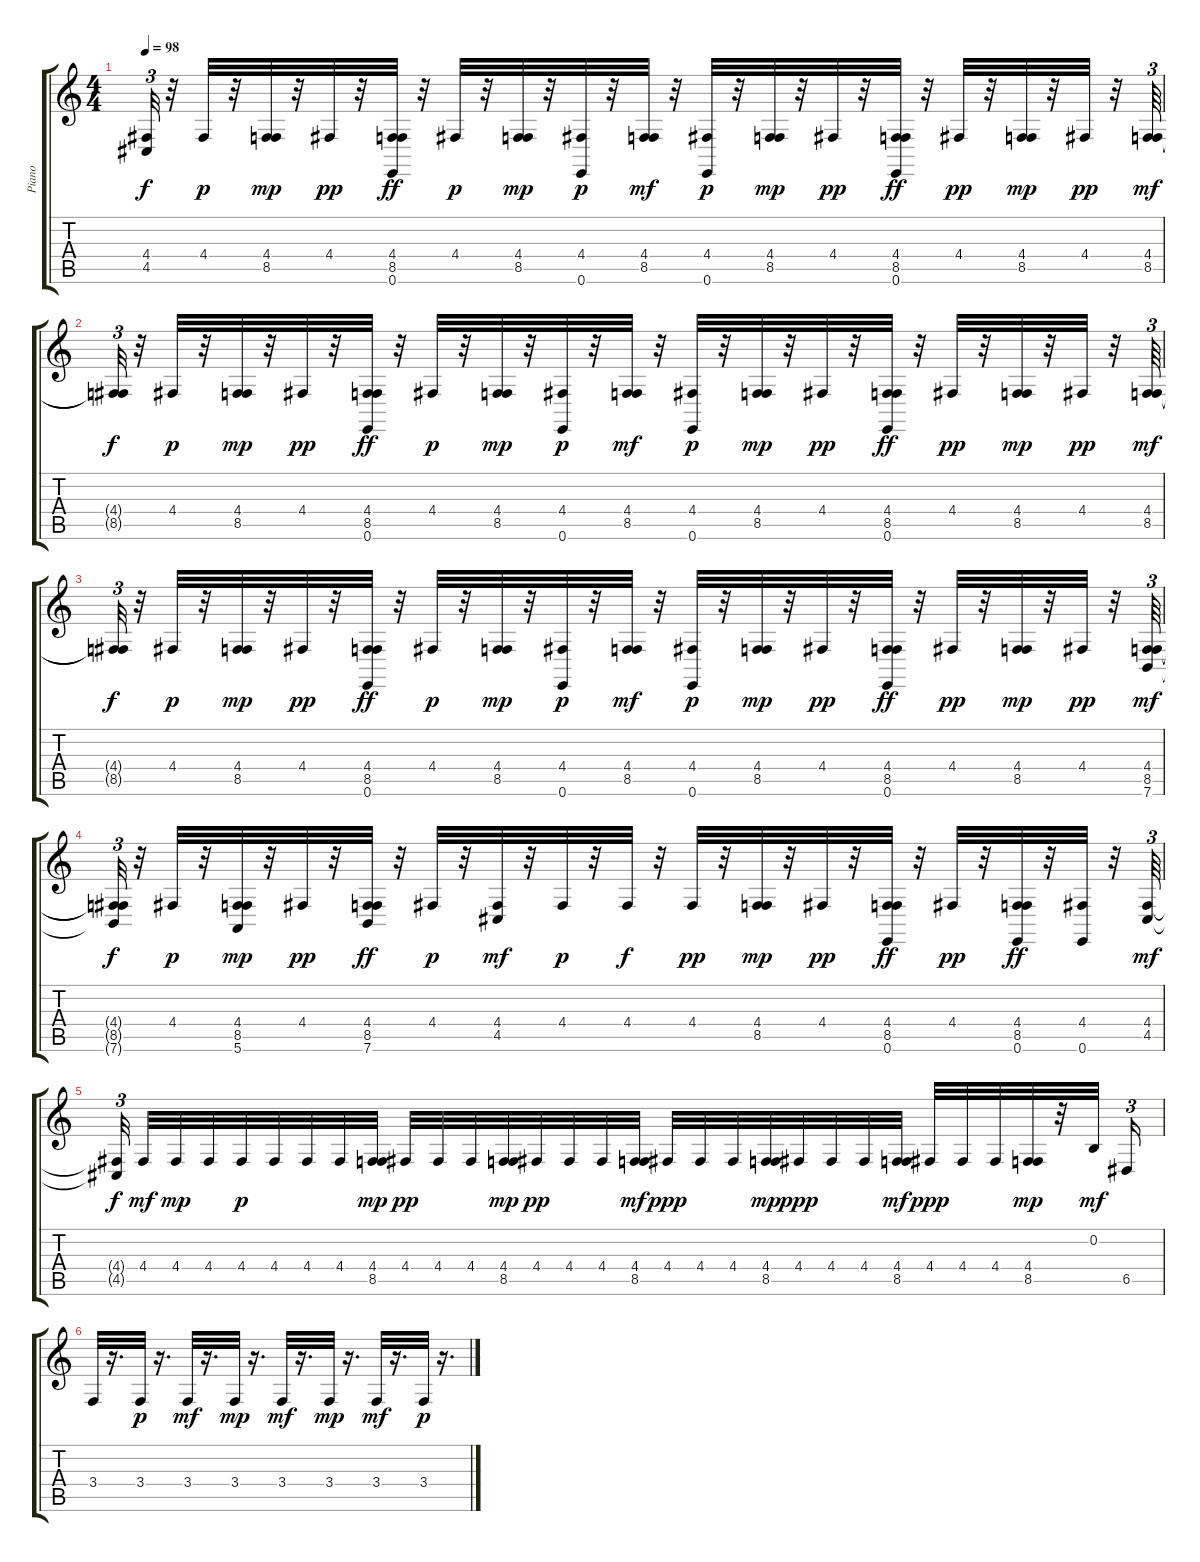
\track ("Piano" "Piano") {instrument acousticgrandpiano}
\staff {score tabs}
\tuning (E4 B3 G3 D3 A2 E2) {hide}
\ts (4 4)
\tempo 98
\clef g2
\ks c
(4.4{t} 4.5{t}).32{tu (3 2) dy f} r.32 4.4.32{dy p} r.32 (4.4 8.5).32{dy mp} r.32 4.4.32{dy pp} r.32 (4.4 8.5 0.6).32{dy ff} r.32 4.4.32{dy p} r.32 (4.4 8.5).32{dy mp} r.32 (4.4 0.6).32{dy p} r.32 (4.4 8.5).32{dy mf} r.32 (4.4 0.6).32{dy p} r.32 (4.4 8.5).32{dy mp} r.32 4.4.32{dy pp} r.32 (4.4 8.5 0.6).32{dy ff} r.32 4.4.32{dy pp} r.32 (4.4 8.5).32{dy mp} r.32 4.4.32{dy pp} r.32 (4.4 8.5).64{tu (3 2) dy mf} |
(4.4{t} 8.5{t}).32{tu (3 2) dy f} r.32 4.4.32{dy p} r.32 (4.4 8.5).32{dy mp} r.32 4.4.32{dy pp} r.32 (4.4 8.5 0.6).32{dy ff} r.32 4.4.32{dy p} r.32 (4.4 8.5).32{dy mp} r.32 (4.4 0.6).32{dy p} r.32 (4.4 8.5).32{dy mf} r.32 (4.4 0.6).32{dy p} r.32 (4.4 8.5).32{dy mp} r.32 4.4.32{dy pp} r.32 (4.4 8.5 0.6).32{dy ff} r.32 4.4.32{dy pp} r.32 (4.4 8.5).32{dy mp} r.32 4.4.32{dy pp} r.32 (4.4 8.5).64{tu (3 2) dy mf} |
(4.4{t} 8.5{t}).32{tu (3 2) dy f} r.32 4.4.32{dy p} r.32 (4.4 8.5).32{dy mp} r.32 4.4.32{dy pp} r.32 (4.4 8.5 0.6).32{dy ff} r.32 4.4.32{dy p} r.32 (4.4 8.5).32{dy mp} r.32 (4.4 0.6).32{dy p} r.32 (4.4 8.5).32{dy mf} r.32 (4.4 0.6).32{dy p} r.32 (4.4 8.5).32{dy mp} r.32 4.4.32{dy pp} r.32 (4.4 8.5 0.6).32{dy ff} r.32 4.4.32{dy pp} r.32 (4.4 8.5).32{dy mp} r.32 4.4.32{dy pp} r.32 (4.4 8.5 7.6).64{tu (3 2) dy mf} |
(4.4{t} 8.5{t} 7.6{t}).32{tu (3 2) dy f} r.32 4.4.32{dy p} r.32 (4.4 8.5 5.6).32{dy mp} r.32 4.4.32{dy pp} r.32 (4.4 8.5 7.6).32{dy ff} r.32 4.4.32{dy p} r.32 (4.4 4.5).32{dy mf} r.32 4.4.32{dy p} r.32 4.4.32{dy f} r.32 4.4.32{dy pp} r.32 (4.4 8.5).32{dy mp} r.32 4.4.32{dy pp} r.32 (4.4 8.5 0.6).32{dy ff} r.32 4.4.32{dy pp} r.32 (4.4 8.5 0.6).32{dy ff} r.32 (4.4 0.6).32 r.32 (4.4 4.5).64{tu (3 2) dy mf} |
(4.4{t} 4.5{t}).32{tu (3 2) dy f beam splitsecondary} 4.4.32{dy mf} 4.4.32{dy mp} 4.4.32 4.4.32{dy p} 4.4.32 4.4.32 4.4.32 (4.4 8.5).32{dy mp} 4.4.32{dy pp} 4.4.32 4.4.32 (4.4 8.5).32{dy mp} 4.4.32{dy pp} 4.4.32 4.4.32 (4.4 8.5).32{dy mf} 4.4.32{dy ppp} 4.4.32 4.4.32 (4.4 8.5).32{dy mp} 4.4.32{dy ppp} 4.4.32 4.4.32 (4.4 8.5).32{dy mf} 4.4.32{dy ppp} 4.4.32 4.4.32 (4.4 8.5).32{dy mp} r.32 0.2.32{dy mf} 6.5.16{tu (3 2)} |
3.4.32 r.16{d} 3.4.32{dy p} r.16{d} 3.4.32{dy mf} r.16{d} 3.4.32{dy mp} r.16{d} 3.4.32{dy mf} r.16{d} 3.4.32{dy mp} r.16{d} 3.4.32{dy mf} r.16{d} 3.4.32{dy p} r.16{d}
